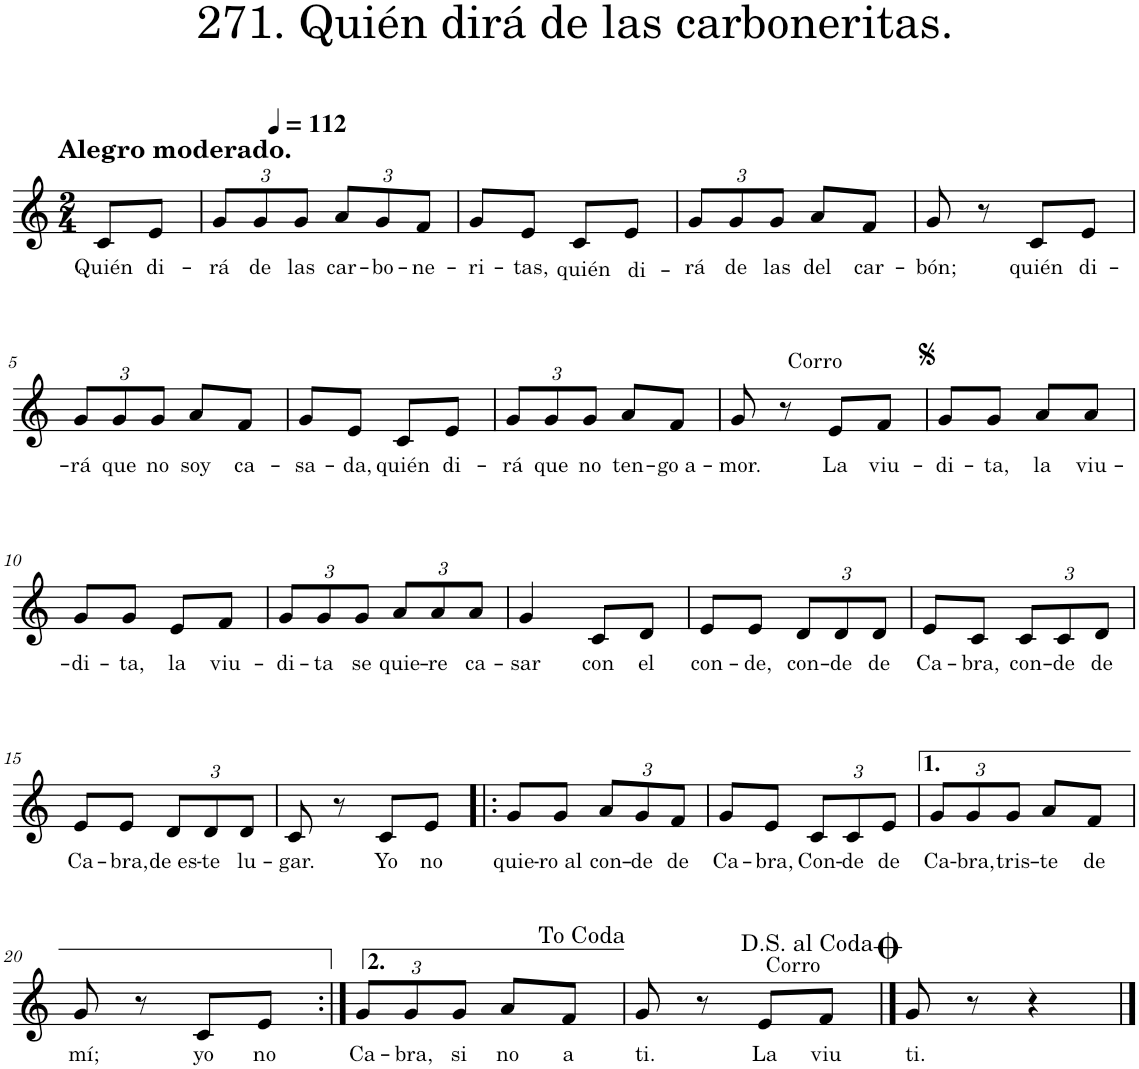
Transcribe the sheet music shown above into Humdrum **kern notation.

**kern	**text
*part1	*part1
*staff1	*staff1
*I"Piano	*
*I'Pno.	*
*clefG2	*
*k[]	*
*M2/4	*
*MM112	*
=	=
!LO:TX:a:B:t=Alegro moderado.	!
!	!LO:LY:b
8c/L	Quién
!	!LO:LY:b
8e/J	di-
=1	=1
*Xbrackettup	*
!	!LO:LY:b
12g/L	-rá
!	!LO:LY:b
12g/	de
!	!LO:LY:b
12g/J	las
!	!LO:LY:b
12a/L	car-
!	!LO:LY:b
12g/	-bo-
!	!LO:LY:b
12f/J	-ne-
=2	=2
!	!LO:LY:b
8g/L	-ri-
!	!LO:LY:b
8e/J	-tas,
!	!LO:LY:b
8c/L	quién
!	!LO:LY:b
8e/J	di-
=3	=3
!	!LO:LY:b
12g/L	-rá
!	!LO:LY:b
12g/	de
!	!LO:LY:b
12g/J	las
!	!LO:LY:b
8a/L	del
!	!LO:LY:b
8f/J	car-
=4	=4
!	!LO:LY:b
8g/	-bón;
8r	.
!	!LO:LY:b
8c/L	quién
!	!LO:LY:b
8e/J	di-
!!LO:LB:g=z
=5	=5
!	!LO:LY:b
12g/L	-rá
!	!LO:LY:b
12g/	que
!	!LO:LY:b
12g/J	no
!	!LO:LY:b
8a/L	soy
!	!LO:LY:b
8f/J	ca-
=6	=6
!	!LO:LY:b
8g/L	-sa-
!	!LO:LY:b
8e/J	-da,
!	!LO:LY:b
8c/L	quién
!	!LO:LY:b
8e/J	di-
=7	=7
!	!LO:LY:b
12g/L	-rá
!	!LO:LY:b
12g/	que
!	!LO:LY:b
12g/J	no
!	!LO:LY:b
8a/L	ten-
!	!LO:LY:b
8f/J	-go a-
=8	=8
!	!LO:LY:b
8g/	-mor.
!LO:TX:a:t=Corro	!
8r	.
!	!LO:LY:b
8e/L	La
!	!LO:LY:b
8f/J	viu-
=9	=9
!	!LO:LY:b
8g/L	-di-
!	!LO:LY:b
8g/J	-ta,
!	!LO:LY:b
8a/L	la
!	!LO:LY:b
8a/J	viu-
!!LO:LB:g=z
=10	=10
!	!LO:LY:b
8g/L	-di-
!	!LO:LY:b
8g/J	-ta,
!	!LO:LY:b
8e/L	la
!	!LO:LY:b
8f/J	viu-
=11	=11
!	!LO:LY:b
12g/L	-di-
!	!LO:LY:b
12g/	-ta
!	!LO:LY:b
12g/J	se
!	!LO:LY:b
12a/L	quie-
!	!LO:LY:b
12a/	-re
!	!LO:LY:b
12a/J	ca-
=12	=12
!	!LO:LY:b
4g/	-sar
!	!LO:LY:b
8c/L	con
!	!LO:LY:b
8d/J	el
=13	=13
!	!LO:LY:b
8e/L	con-
!	!LO:LY:b
8e/J	-de,
!	!LO:LY:b
12d/L	con-
!	!LO:LY:b
12d/	-de
!	!LO:LY:b
12d/J	de
=14	=14
!	!LO:LY:b
8e/L	Ca-
!	!LO:LY:b
8c/J	-bra,
!	!LO:LY:b
12c/L	con-
!	!LO:LY:b
12c/	-de
!	!LO:LY:b
12d/J	de
!!LO:LB:g=z
=15	=15
!	!LO:LY:b
8e/L	Ca-
!	!LO:LY:b
8e/J	-bra,
!	!LO:LY:b
12d/L	de es-
!	!LO:LY:b
12d/	-te
!	!LO:LY:b
12d/J	lu-
=16	=16
!	!LO:LY:b
8c/	-gar.
8r	.
!	!LO:LY:b
8c/L	Yo
!	!LO:LY:b
8e/J	no
=17!|:	=17!|:
!	!LO:LY:b
8g/L	quie-
!	!LO:LY:b
8g/J	-ro al
!	!LO:LY:b
12a/L	con-
!	!LO:LY:b
12g/	-de
!	!LO:LY:b
12f/J	de
=18	=18
!	!LO:LY:b
8g/L	Ca-
!	!LO:LY:b
8e/J	-bra,
!	!LO:LY:b
12c/L	Con-
!	!LO:LY:b
12c/	-de
!	!LO:LY:b
12e/J	de
=19	=19
!	!LO:LY:b
12g/L	Ca-
!	!LO:LY:b
12g/	-bra,
!	!LO:LY:b
12g/J	tris-
!	!LO:LY:b
8a/L	-te
!	!LO:LY:b
8f/J	de
!!LO:LB:g=z
=20	=20
!	!LO:LY:b
8g/	mí;
8r	.
!	!LO:LY:b
8c/L	yo
!	!LO:LY:b
8e/J	no
=21:|!	=21:|!
!	!LO:LY:b
12g/L	Ca-
!	!LO:LY:b
12g/	-bra,
!	!LO:LY:b
12g/J	si
!	!LO:LY:b
8a/L	no
!	!LO:LY:b
8f/J	a
=22	=22
!	!LO:LY:b
8g/	ti.
8r	.
!LO:TX:a:t=Corro	!
!	!LO:LY:b
8e/L	La
!	!LO:LY:b
8f/J	viu
==23	==23
!	!LO:LY:b
8g/	ti.
8r	.
4r	.
==	==
*-	*-
